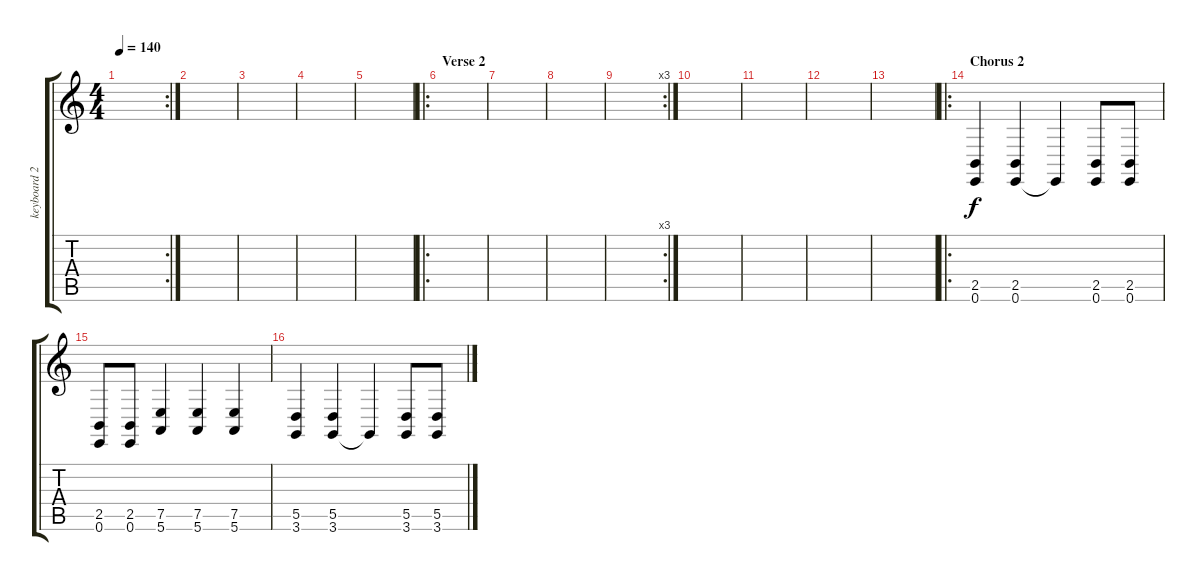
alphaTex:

\track ("keyboard 2" "keyboard 2") {instrument lead5charang}
\staff {score tabs}
\tuning (E4 B3 G3 D3 A2 E2) {hide}
\rc 2
\ts (4 4)
\tempo 140
\clef g2
\ks c
|
|
|
|
|
\ro
\section ("" "Verse 2")
|
|
|
\rc 3
|
|
|
|
|
\ro
\section ("" "Chorus 2")
(2.5 0.6).4 (2.5 0.6).4 0.6{t}.4 (2.5 0.6).8 (2.5 0.6).8 |
(2.5 0.6).8 (2.5 0.6).8 (7.5 5.6).4 (7.5 5.6).4 (7.5 5.6).4 |
(5.5 3.6).4 (5.5 3.6).4 3.6{t}.4 (5.5 3.6).8 (5.5 3.6).8
